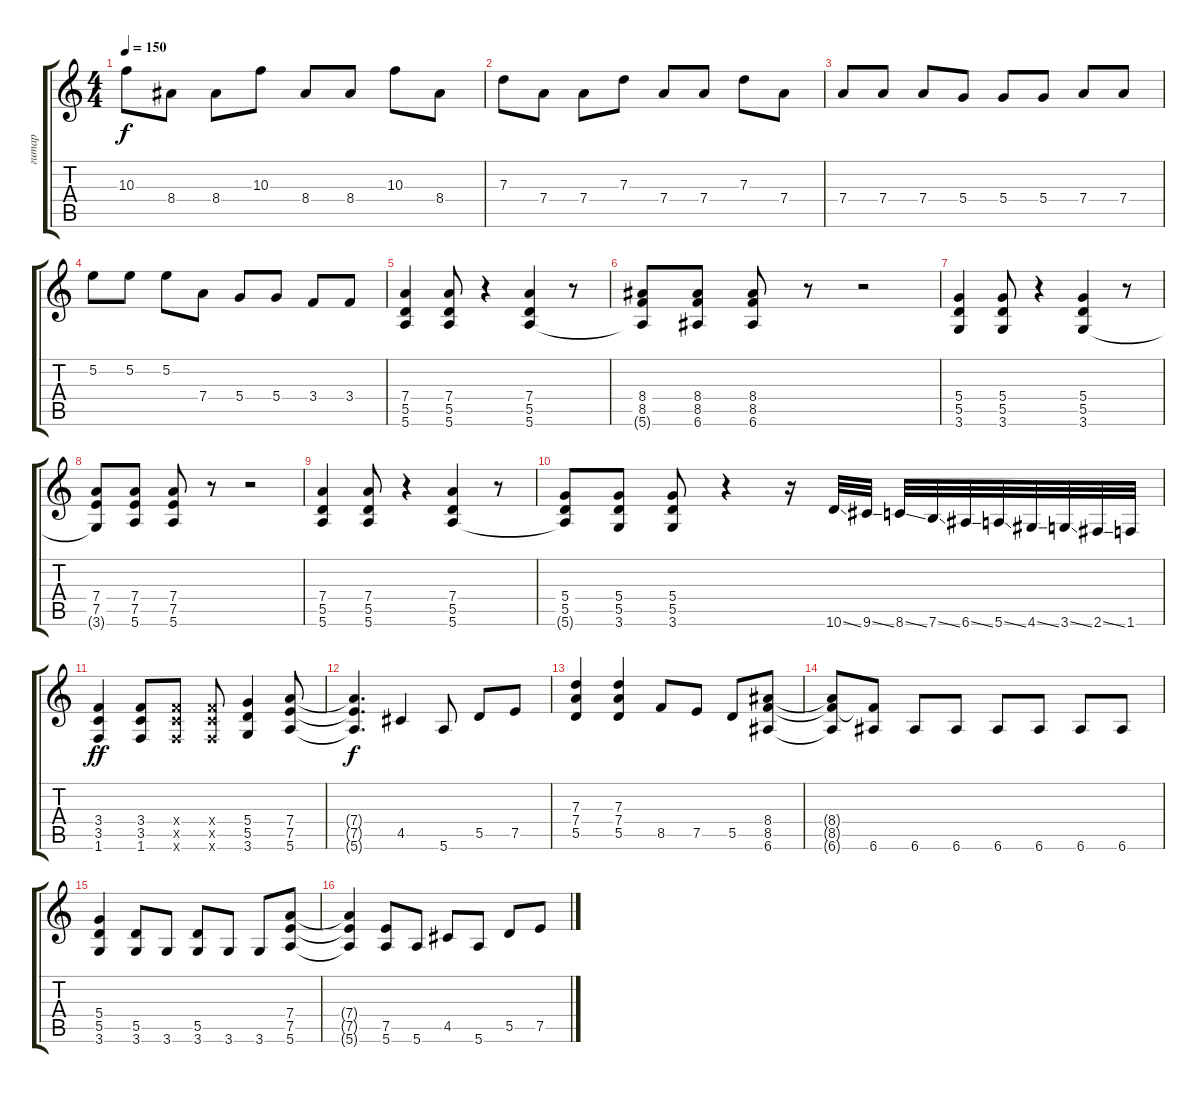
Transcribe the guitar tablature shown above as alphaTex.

\track ("гитар" "гитар") {instrument distortionguitar}
\staff {score tabs}
\tuning (E4 B3 G3 D3 A2 E2) {hide}
\ts (4 4)
\tempo 150
\clef g2
\ks c
10.3.8{dy f} 8.4.8 8.4.8 10.3.8 8.4.8 8.4.8 10.3.8 8.4.8 |
7.3.8 7.4.8 7.4.8 7.3.8 7.4.8 7.4.8 7.3.8 7.4.8 |
7.4.8 7.4.8 7.4.8 5.4.8 5.4.8 5.4.8 7.4.8 7.4.8 |
5.2.8 5.2.8 5.2.8 7.4.8 5.4.8 5.4.8 3.4.8 3.4.8 |
(7.4 5.5 5.6).4 (7.4 5.5 5.6).8 r.4 (7.4 5.5 5.6).4 r.8 |
(8.4 8.5 5.6{t}).8 (8.4 8.5 6.6).8 (8.4 8.5 6.6).8 r.8 r.2 |
(5.4 5.5 3.6).4 (5.4 5.5 3.6).8 r.4 (5.4 5.5 3.6).4 r.8 |
(7.4 7.5 3.6{t}).8 (7.4 7.5 5.6).8 (7.4 7.5 5.6).8 r.8 r.2 |
(7.4 5.5 5.6).4 (7.4 5.5 5.6).8 r.4 (7.4 5.5 5.6).4 r.8 |
(5.4 5.5 5.6{t}).8 (5.4 5.5 3.6).8 (5.4 5.5 3.6).8 r.4 r.16 10.6{ss}.32 9.6{ss}.32 8.6{ss}.32 7.6{ss}.32 6.6{ss}.32 5.6{ss}.32 4.6{ss}.32 3.6{ss}.32 2.6{ss}.32 1.6.32 |
(3.4 3.5 1.6).4{dy ff} (3.4 3.5 1.6).8 (3.4{x} 3.5{x} 1.6{x}).8 (3.4{x} 3.5{x} 1.6{x}).8 (5.4 5.5 3.6).4 (7.4 7.5 5.6).8 |
(7.4{t} 7.5{t} 5.6{t}).4{d dy f} 4.5.4 5.6.8 5.5.8 7.5.8 |
(7.3 7.4 5.5).4 (7.3 7.4 5.5).4 8.5.8 7.5.8 5.5.8 (8.4 8.5 6.6).8 |
(8.4{t} 8.5{t} 6.6{t}).8 (8.5{t} 6.6).8 6.6.8 6.6.8 6.6.8 6.6.8 6.6.8 6.6.8 |
(5.4 5.5 3.6).4 (5.5 3.6).8 3.6.8 (5.5 3.6).8 3.6.8 3.6.8 (7.4 7.5 5.6).8 |
(7.4{t} 7.5{t} 5.6{t}).4 (7.5 5.6).8 5.6.8 4.5.8 5.6.8 5.5.8 7.5.8
